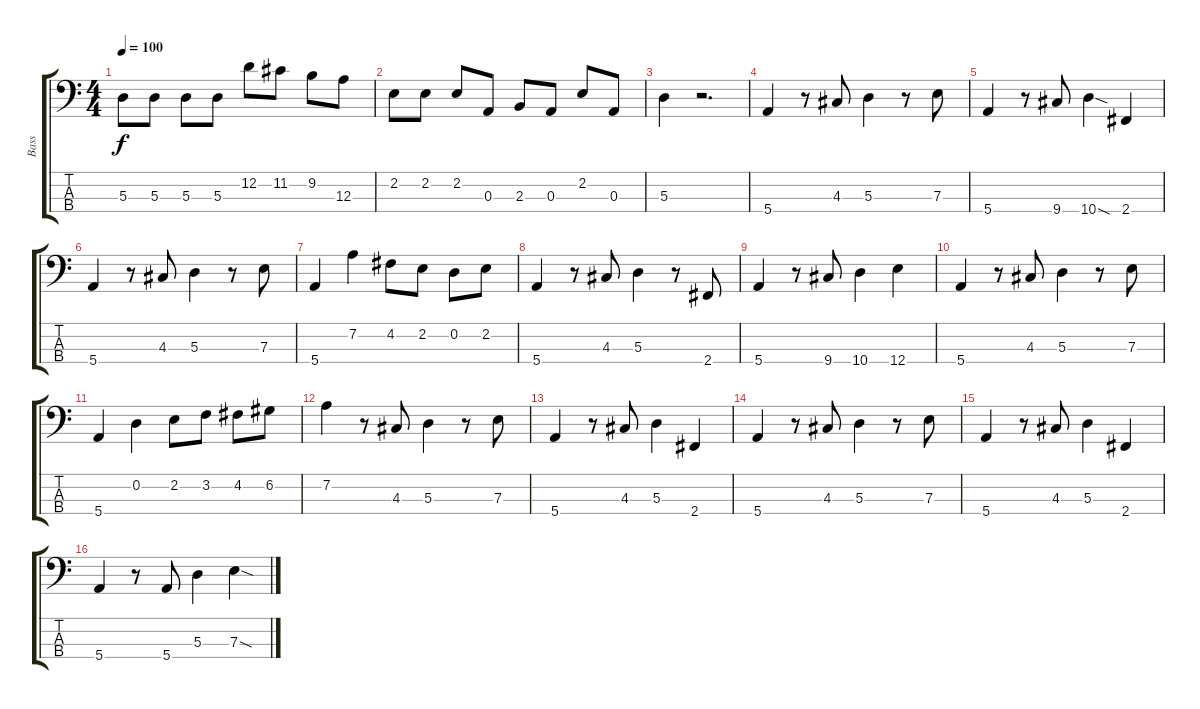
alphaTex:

\track ("Bass" "Bass") {instrument electricbassfinger}
\staff {score tabs}
\tuning (G2 D2 A1 E1) {hide}
\ts (4 4)
\tempo 100
\clef f4
\ks c
5.3.8{dy f} 5.3.8 5.3.8 5.3.8 12.2.8 11.2.8 9.2.8 12.3.8 |
2.2.8 2.2.8 2.2.8 0.3.8 2.3.8 0.3.8 2.2.8 0.3.8 |
5.3.4 r.2{d} |
5.4.4 r.8 4.3.8 5.3.4 r.8 7.3.8 |
5.4.4 r.8 9.4.8 10.4{sod}.4 2.4.4 |
5.4.4 r.8 4.3.8 5.3.4 r.8 7.3.8 |
5.4.4 7.2.4 4.2.8 2.2.8 0.2.8 2.2.8 |
5.4.4 r.8 4.3.8 5.3.4 r.8 2.4.8 |
5.4.4 r.8 9.4.8 10.4.4 12.4.4 |
5.4.4 r.8 4.3.8 5.3.4 r.8 7.3.8 |
5.4.4 0.2.4 2.2.8 3.2.8 4.2.8 6.2.8 |
7.2.4 r.8 4.3.8 5.3.4 r.8 7.3.8 |
5.4.4 r.8 4.3.8 5.3.4 2.4.4 |
5.4.4 r.8 4.3.8 5.3.4 r.8 7.3.8 |
5.4.4 r.8 4.3.8 5.3.4 2.4.4 |
5.4.4 r.8 5.4.8 5.3.4 7.3{sod}.4
